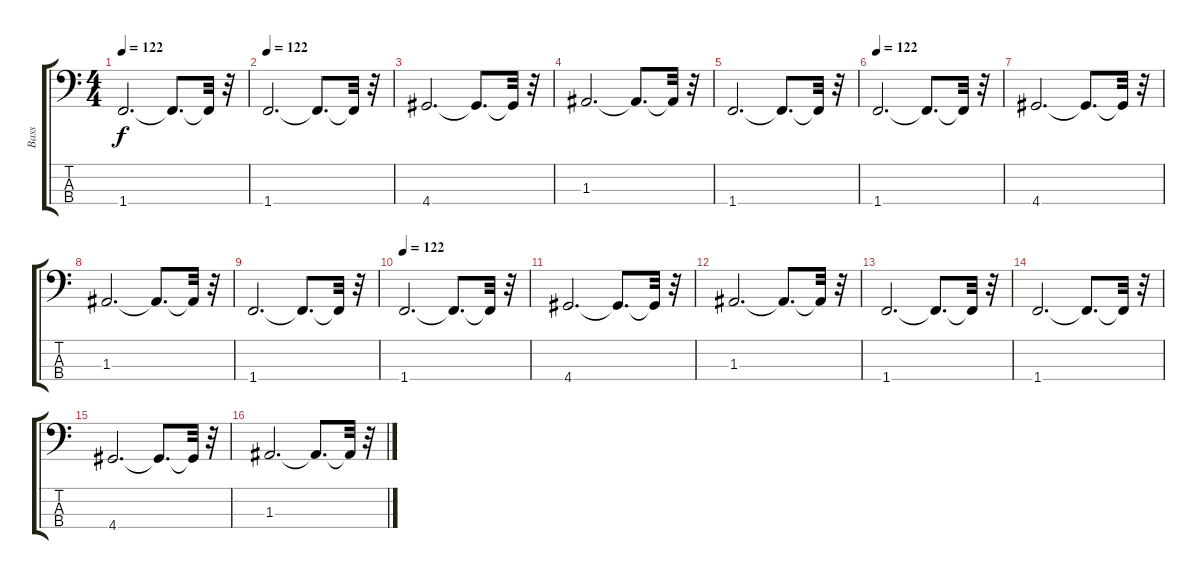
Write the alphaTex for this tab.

\track ("Bass" "Bass") {instrument fretlessbass}
\staff {score tabs}
\tuning (G2 D2 A1 E1) {hide}
\ts (4 4)
\tempo 122
\clef f4
\ks c
1.4.2{d dy f} 1.4{t}.8{d} 1.4{t}.32 r.32 |
\tempo 122
1.4.2{d} 1.4{t}.8{d} 1.4{t}.32 r.32 |
4.4.2{d} 4.4{t}.8{d} 4.4{t}.32 r.32 |
1.3.2{d} 1.3{t}.8{d} 1.3{t}.32 r.32 |
1.4.2{d} 1.4{t}.8{d} 1.4{t}.32 r.32 |
\tempo 122
1.4.2{d} 1.4{t}.8{d} 1.4{t}.32 r.32 |
4.4.2{d} 4.4{t}.8{d} 4.4{t}.32 r.32 |
1.3.2{d} 1.3{t}.8{d} 1.3{t}.32 r.32 |
1.4.2{d} 1.4{t}.8{d} 1.4{t}.32 r.32 |
\tempo 122
1.4.2{d} 1.4{t}.8{d} 1.4{t}.32 r.32 |
4.4.2{d} 4.4{t}.8{d} 4.4{t}.32 r.32 |
1.3.2{d} 1.3{t}.8{d} 1.3{t}.32 r.32 |
1.4.2{d} 1.4{t}.8{d} 1.4{t}.32 r.32 |
1.4.2{d} 1.4{t}.8{d} 1.4{t}.32 r.32 |
4.4.2{d} 4.4{t}.8{d} 4.4{t}.32 r.32 |
1.3.2{d} 1.3{t}.8{d} 1.3{t}.32 r.32
